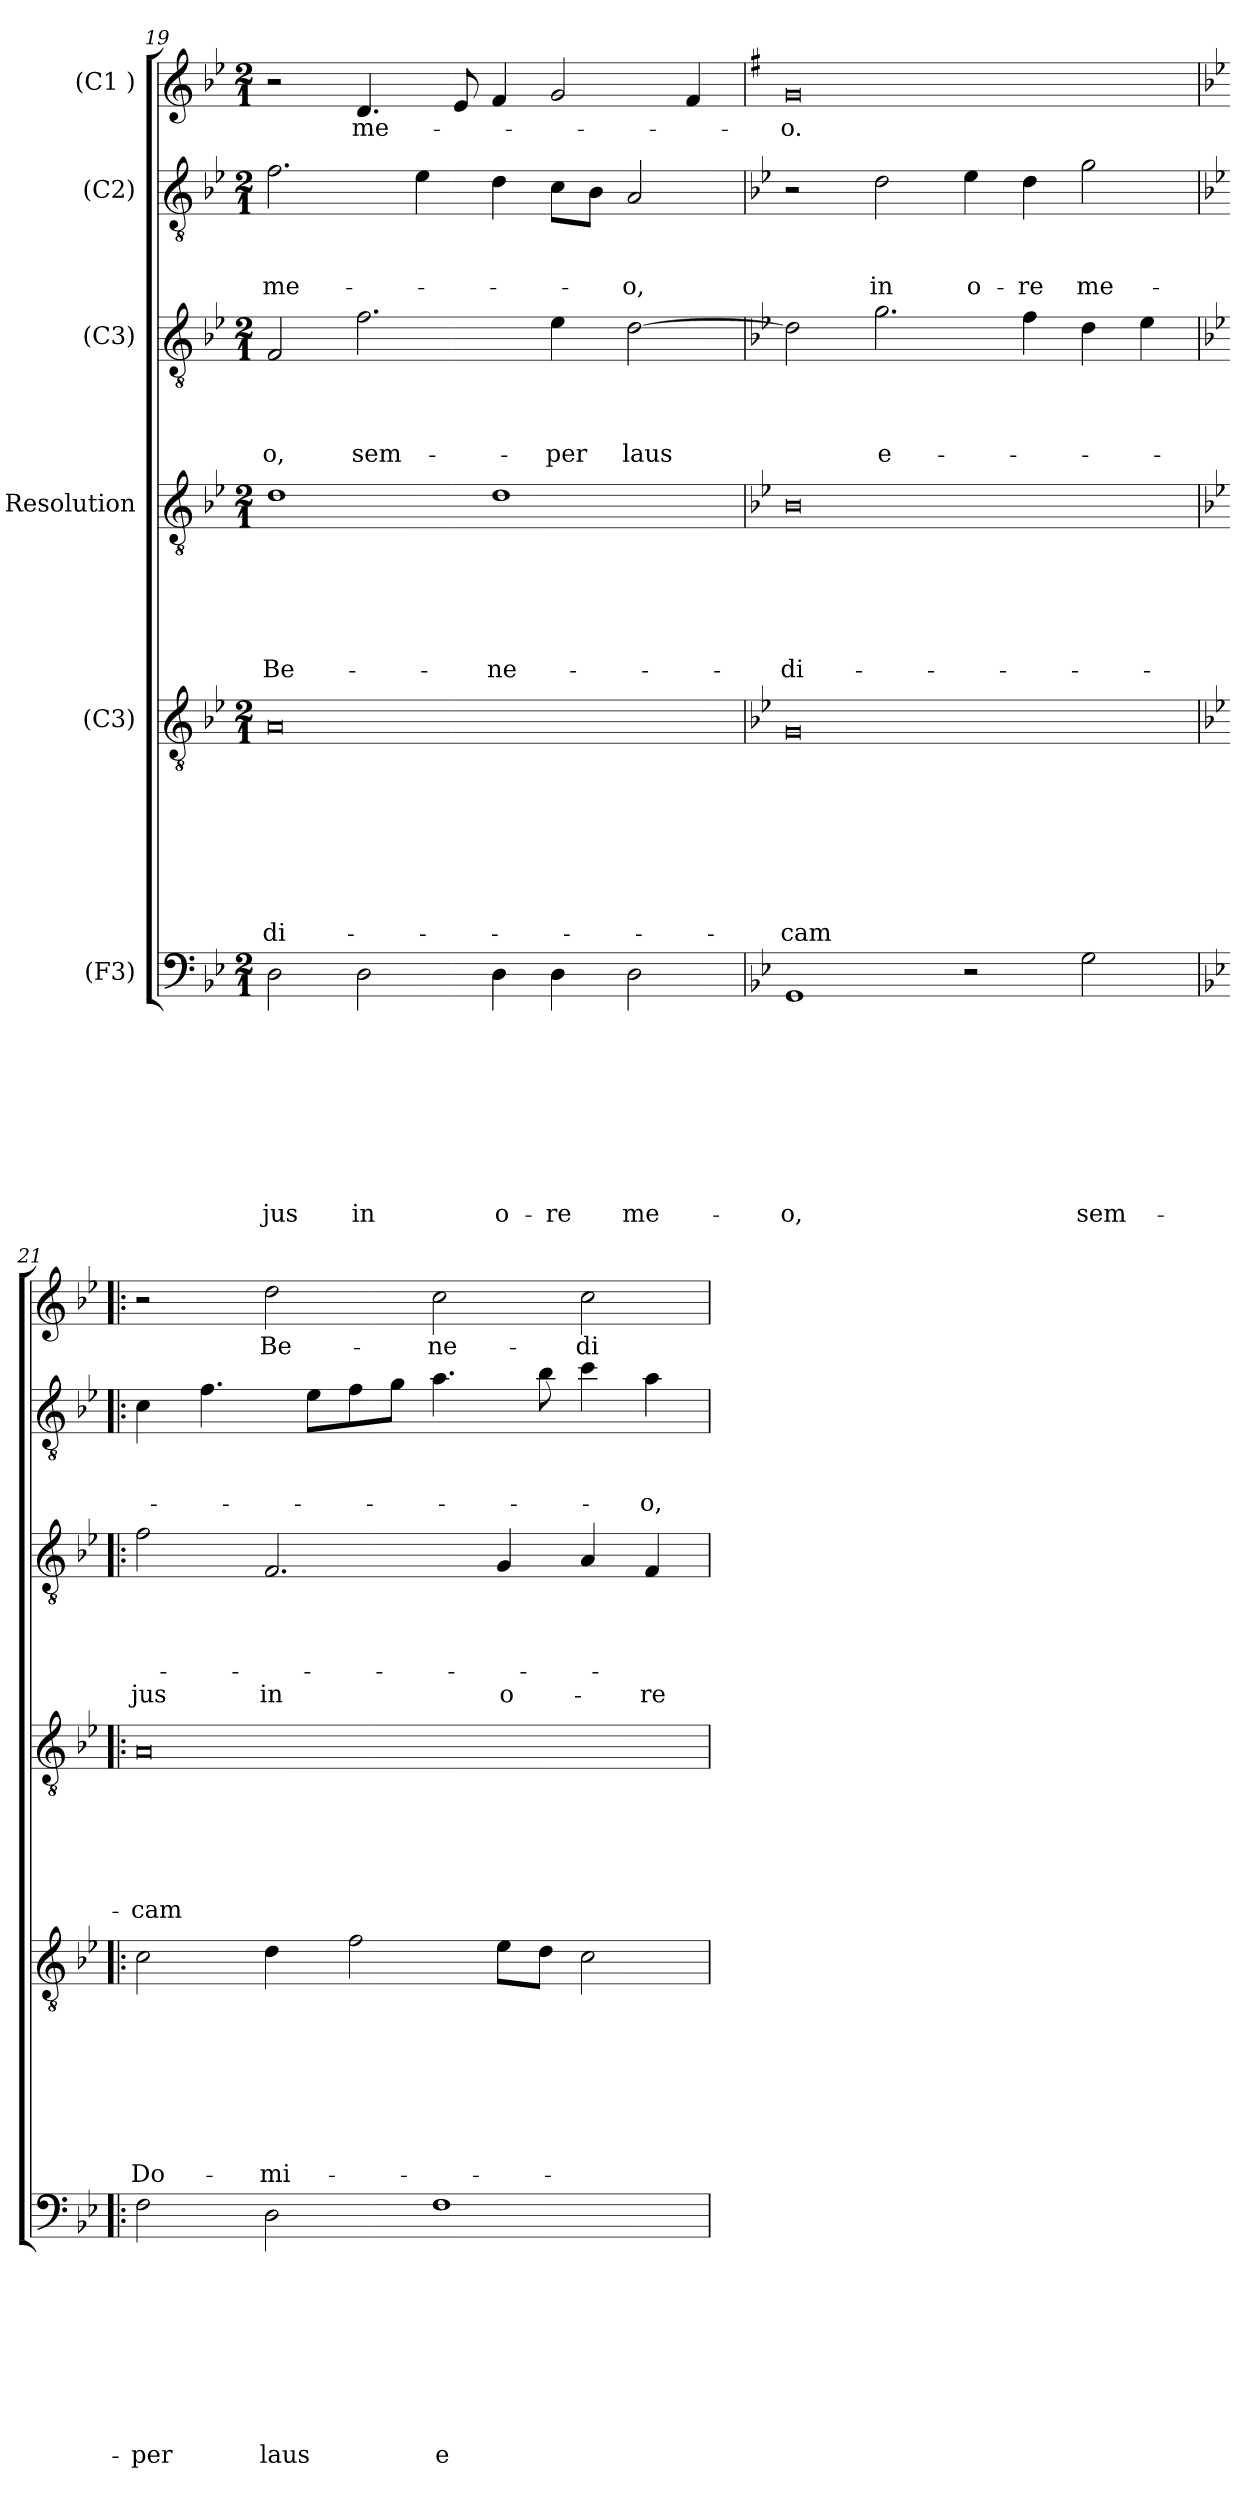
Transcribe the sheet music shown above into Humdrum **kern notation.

**kern	**text	**text	**text	**text	**text	**text	**text	**text	**text	**kern	**text	**text	**text	**text	**text	**text	**text	**text	**kern	**text	**text	**text	**text	**text	**text	**kern	**text	**text	**text	**text	**text	**kern	**text	**text	**text	**kern	**text
*part6	*part6	*part6	*part6	*part6	*part6	*part6	*part6	*part6	*part6	*part5	*part5	*part5	*part5	*part5	*part5	*part5	*part5	*part5	*part4	*part4	*part4	*part4	*part4	*part4	*part4	*part3	*part3	*part3	*part3	*part3	*part3	*part2	*part2	*part2	*part2	*part1	*part1
*staff6	*staff6	*staff6	*staff6	*staff6	*staff6	*staff6	*staff6	*staff6	*staff6	*staff5	*staff5	*staff5	*staff5	*staff5	*staff5	*staff5	*staff5	*staff5	*staff4	*staff4	*staff4	*staff4	*staff4	*staff4	*staff4	*staff3	*staff3	*staff3	*staff3	*staff3	*staff3	*staff2	*staff2	*staff2	*staff2	*staff1	*staff1
*I"(F3)	*	*	*	*	*	*	*	*	*	*I"(C3)	*	*	*	*	*	*	*	*	*I"Resolution	*	*	*	*	*	*	*I"(C3)	*	*	*	*	*	*I"(C2)	*	*	*	*I"(C1 )	*
*clefF4	*	*	*	*	*	*	*	*	*	*clefGv2	*	*	*	*	*	*	*	*	*clefGv2	*	*	*	*	*	*	*clefGv2	*	*	*	*	*	*clefGv2	*	*	*	*clefG2	*
*k[b-e-]	*	*	*	*	*	*	*	*	*	*k[b-e-]	*	*	*	*	*	*	*	*	*k[b-e-]	*	*	*	*	*	*	*k[b-e-]	*	*	*	*	*	*k[b-e-]	*	*	*	*k[b-e-]	*
*B-:	*	*	*	*	*	*	*	*	*	*B-:	*	*	*	*	*	*	*	*	*B-:	*	*	*	*	*	*	*B-:	*	*	*	*	*	*B-:	*	*	*	*B-:	*
*M2/1	*	*	*	*	*	*	*	*	*	*M2/1	*	*	*	*	*	*	*	*	*M2/1	*	*	*	*	*	*	*M2/1	*	*	*	*	*	*M2/1	*	*	*	*M2/1	*
=19	=19	=19	=19	=19	=19	=19	=19	=19	=19	=19	=19	=19	=19	=19	=19	=19	=19	=19	=19	=19	=19	=19	=19	=19	=19	=19	=19	=19	=19	=19	=19	=19	=19	=19	=19	=19	=19
!	!	!	!	!	!	!	!	!	!LO:LY:b	!	!	!	!	!	!	!	!	!LO:LY:b:rj	!	!	!	!	!	!	!LO:LY:b	!	!	!	!	!LO:LY:b	!	!	!	!	!LO:LY:b	!	!
2D\	.	.	.	.	.	.	.	.	-jus	0A	.	.	.	.	.	.	.	-di-	1d	.	.	.	.	.	Be-	2F/	.	.	.	-o,	.	2.f\	.	.	me-	2r	.
!	!	!	!	!	!	!	!	!	!LO:LY:b	!	!	!	!	!	!	!	!	!	!	!	!	!	!	!	!	!	!	!	!	!LO:LY:b	!	!	!	!	!	!	!LO:LY:b
2D\	.	.	.	.	.	.	.	.	in	.	.	.	.	.	.	.	.	.	.	.	.	.	.	.	.	2.f\	.	.	.	sem-	.	.	.	.	.	4.d/	me-
.	.	.	.	.	.	.	.	.	.	.	.	.	.	.	.	.	.	.	.	.	.	.	.	.	.	.	.	.	.	.	.	4e-\	.	.	.	.	.
.	.	.	.	.	.	.	.	.	.	.	.	.	.	.	.	.	.	.	.	.	.	.	.	.	.	.	.	.	.	.	.	.	.	.	.	8e-/	.
!	!	!	!	!	!	!	!	!	!LO:LY:b	!	!	!	!	!	!	!	!	!	!	!	!	!	!	!	!LO:LY:b	!	!	!	!	!	!	!	!	!	!	!	!
4D\	.	.	.	.	.	.	.	.	o-	.	.	.	.	.	.	.	.	.	1d	.	.	.	.	.	-ne-	.	.	.	.	.	.	4d\	.	.	.	4f/	.
!	!	!	!	!	!	!	!	!	!LO:LY:b	!	!	!	!	!	!	!	!	!	!	!	!	!	!	!	!	!	!	!	!	!LO:LY:b	!	!	!	!	!	!	!
4D\	.	.	.	.	.	.	.	.	-re	.	.	.	.	.	.	.	.	.	.	.	.	.	.	.	.	4e-\	.	.	.	-per	.	8c\L	.	.	.	2g/	.
.	.	.	.	.	.	.	.	.	.	.	.	.	.	.	.	.	.	.	.	.	.	.	.	.	.	.	.	.	.	.	.	8B-\J	.	.	.	.	.
!	!	!	!	!	!	!	!	!	!LO:LY:b	!	!	!	!	!	!	!	!	!	!	!	!	!	!	!	!	!	!	!	!	!LO:LY:b	!	!	!	!	!LO:LY:b	!	!
2D\	.	.	.	.	.	.	.	.	me-	.	.	.	.	.	.	.	.	.	.	.	.	.	.	.	.	[>2d\	.	.	.	laus	.	2A/	.	.	-o,	.	.
.	.	.	.	.	.	.	.	.	.	.	.	.	.	.	.	.	.	.	.	.	.	.	.	.	.	.	.	.	.	.	.	.	.	.	.	4f/	.
=20	=20	=20	=20	=20	=20	=20	=20	=20	=20	=20	=20	=20	=20	=20	=20	=20	=20	=20	=20	=20	=20	=20	=20	=20	=20	=20	=20	=20	=20	=20	=20	=20	=20	=20	=20	=20	=20
*	*	*	*	*	*	*	*	*	*	*	*	*	*	*	*	*	*	*	*	*	*	*	*	*	*	*	*	*	*	*	*	*	*	*	*	*k[f#]	*
*	*	*	*	*	*	*	*	*	*	*	*	*	*	*	*	*	*	*	*	*	*	*	*	*	*	*	*	*	*	*	*	*	*	*	*	*G:	*
!	!	!	!	!	!	!	!	!	!LO:LY:b	!	!	!	!	!	!	!	!	!LO:LY:b	!	!	!	!	!	!	!LO:LY:b:rj	!	!	!	!	!	!	!	!	!	!	!	!LO:LY:b:rj
1GG	.	.	.	.	.	.	.	.	-o,	0G	.	.	.	.	.	.	.	-cam	0B-	.	.	.	.	.	-di-	2d\]	.	.	.	.	.	2r	.	.	.	0g	-o.
!	!	!	!	!	!	!	!	!	!	!	!	!	!	!	!	!	!	!	!	!	!	!	!	!	!	!	!	!	!	!LO:LY:b:rj	!	!	!	!	!LO:LY:b	!	!
.	.	.	.	.	.	.	.	.	.	.	.	.	.	.	.	.	.	.	.	.	.	.	.	.	.	2.g\	.	.	.	e-	.	2d\	.	.	in	.	.
!	!	!	!	!	!	!	!	!	!	!	!	!	!	!	!	!	!	!	!	!	!	!	!	!	!	!	!	!	!	!	!	!	!	!	!LO:LY:b	!	!
2r	.	.	.	.	.	.	.	.	.	.	.	.	.	.	.	.	.	.	.	.	.	.	.	.	.	.	.	.	.	.	.	4e-\	.	.	o-	.	.
!	!	!	!	!	!	!	!	!	!	!	!	!	!	!	!	!	!	!	!	!	!	!	!	!	!	!	!	!	!	!	!	!	!	!	!LO:LY:b	!	!
.	.	.	.	.	.	.	.	.	.	.	.	.	.	.	.	.	.	.	.	.	.	.	.	.	.	4f\	.	.	.	.	.	4d\	.	.	-re	.	.
!	!	!	!	!	!	!	!	!	!LO:LY:b	!	!	!	!	!	!	!	!	!	!	!	!	!	!	!	!	!	!	!	!	!	!	!	!	!	!LO:LY:b	!	!
2G\	.	.	.	.	.	.	.	.	sem-	.	.	.	.	.	.	.	.	.	.	.	.	.	.	.	.	4d\	.	.	.	.	.	2g\	.	.	me-	.	.
.	.	.	.	.	.	.	.	.	.	.	.	.	.	.	.	.	.	.	.	.	.	.	.	.	.	4e-\	.	.	.	.	.	.	.	.	.	.	.
!!LO:LB:g=z
=21!|:	=21!|:	=21!|:	=21!|:	=21!|:	=21!|:	=21!|:	=21!|:	=21!|:	=21!|:	=21!|:	=21!|:	=21!|:	=21!|:	=21!|:	=21!|:	=21!|:	=21!|:	=21!|:	=21!|:	=21!|:	=21!|:	=21!|:	=21!|:	=21!|:	=21!|:	=21!|:	=21!|:	=21!|:	=21!|:	=21!|:	=21!|:	=21!|:	=21!|:	=21!|:	=21!|:	=21!|:	=21!|:
*	*	*	*	*	*	*	*	*	*	*	*	*	*	*	*	*	*	*	*	*	*	*	*	*	*	*	*	*	*	*	*	*	*	*	*	*k[b-e-]	*
*	*	*	*	*	*	*	*	*	*	*	*	*	*	*	*	*	*	*	*	*	*	*	*	*	*	*	*	*	*	*	*	*	*	*	*	*B-:	*
!	!	!	!	!	!	!	!	!	!LO:LY:b	!	!	!	!	!	!	!	!	!LO:LY:b	!	!	!	!	!	!	!LO:LY:b	!	!	!	!	!	!LO:LY:b	!	!	!	!	!	!
2F\	.	.	.	.	.	.	.	.	-per	2c\	.	.	.	.	.	.	.	Do-	0A	.	.	.	.	.	-cam	2f\	.	.	.	.	jus	4c\	.	.	.	2r	.
.	.	.	.	.	.	.	.	.	.	.	.	.	.	.	.	.	.	.	.	.	.	.	.	.	.	.	.	.	.	.	.	4.f\	.	.	.	.	.
!	!	!	!	!	!	!	!	!	!LO:LY:b	!	!	!	!	!	!	!	!	!LO:LY:b	!	!	!	!	!	!	!	!	!	!	!	!	!LO:LY:b	!	!	!	!	!	!LO:LY:b
2D\	.	.	.	.	.	.	.	.	laus	4d\	.	.	.	.	.	.	.	-mi-	.	.	.	.	.	.	.	2.F/	.	.	.	.	in	.	.	.	.	2dd\	Be-
.	.	.	.	.	.	.	.	.	.	.	.	.	.	.	.	.	.	.	.	.	.	.	.	.	.	.	.	.	.	.	.	8e-\L	.	.	.	.	.
.	.	.	.	.	.	.	.	.	.	2f\	.	.	.	.	.	.	.	.	.	.	.	.	.	.	.	.	.	.	.	.	.	8f\	.	.	.	.	.
.	.	.	.	.	.	.	.	.	.	.	.	.	.	.	.	.	.	.	.	.	.	.	.	.	.	.	.	.	.	.	.	8g\J	.	.	.	.	.
!	!	!	!	!	!	!	!	!	!LO:LY:b:rj	!	!	!	!	!	!	!	!	!	!	!	!	!	!	!	!	!	!	!	!	!	!	!	!	!	!	!	!LO:LY:b
1F	.	.	.	.	.	.	.	.	e-	.	.	.	.	.	.	.	.	.	.	.	.	.	.	.	.	.	.	.	.	.	.	4.a\	.	.	.	2cc\	-ne-
!	!	!	!	!	!	!	!	!	!	!	!	!	!	!	!	!	!	!	!	!	!	!	!	!	!	!	!	!	!	!	!LO:LY:b	!	!	!	!	!	!
.	.	.	.	.	.	.	.	.	.	8e-\L	.	.	.	.	.	.	.	.	.	.	.	.	.	.	.	4G/	.	.	.	.	o-	.	.	.	.	.	.
.	.	.	.	.	.	.	.	.	.	8d\J	.	.	.	.	.	.	.	.	.	.	.	.	.	.	.	.	.	.	.	.	.	8b-\	.	.	.	.	.
!	!	!	!	!	!	!	!	!	!	!	!	!	!	!	!	!	!	!	!	!	!	!	!	!	!	!	!	!	!	!	!	!	!	!	!	!	!LO:LY:b
.	.	.	.	.	.	.	.	.	.	2c\	.	.	.	.	.	.	.	.	.	.	.	.	.	.	.	4A/	.	.	.	.	.	4cc\	.	.	.	2cc\	-di-
!	!	!	!	!	!	!	!	!	!	!	!	!	!	!	!	!	!	!	!	!	!	!	!	!	!	!	!	!	!	!	!LO:LY:b	!	!	!	!LO:LY:b	!	!
.	.	.	.	.	.	.	.	.	.	.	.	.	.	.	.	.	.	.	.	.	.	.	.	.	.	4F/	.	.	.	.	-re	4a\	.	.	-o,	.	.
=	=	=	=	=	=	=	=	=	=	=	=	=	=	=	=	=	=	=	=	=	=	=	=	=	=	=	=	=	=	=	=	=	=	=	=	=	=
*-	*-	*-	*-	*-	*-	*-	*-	*-	*-	*-	*-	*-	*-	*-	*-	*-	*-	*-	*-	*-	*-	*-	*-	*-	*-	*-	*-	*-	*-	*-	*-	*-	*-	*-	*-	*-	*-
